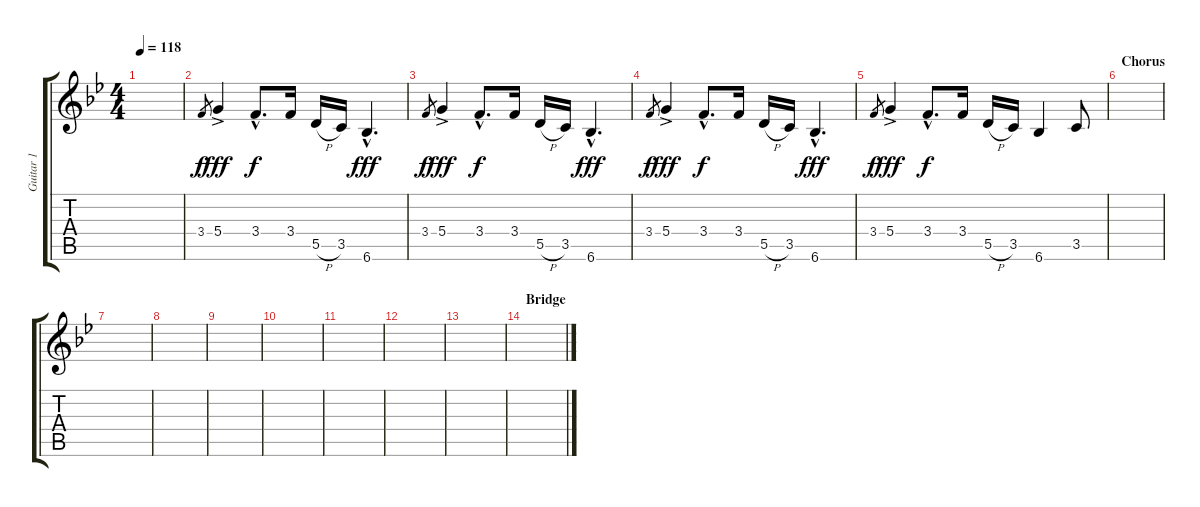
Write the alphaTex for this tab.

\track ("Guitar 1" "Guitar 1") {instrument distortionguitar}
\staff {score tabs}
\tuning (E4 B3 G3 D3 A2 E2) {hide}
\ts (4 4)
\tempo 118
\clef g2
\ks bb
|
3.4.8{gr} 5.4{ac}.4{dy fff} 3.4{hac}.8{d dy f} 3.4.16 5.5{h}.16 3.5.16 6.6{hac}.4{d dy fff} |
3.4.8{gr dy f} 5.4{ac}.4{dy fff} 3.4{hac}.8{d dy f} 3.4.16 5.5{h}.16 3.5.16 6.6{hac}.4{d dy fff} |
3.4.8{gr dy f} 5.4{ac}.4{dy fff} 3.4{hac}.8{d dy f} 3.4.16 5.5{h}.16 3.5.16 6.6{hac}.4{d dy fff} |
3.4.8{gr dy f} 5.4{ac}.4{dy fff} 3.4{hac}.8{d dy f} 3.4.16 5.5{h}.16 3.5.16 6.6.4 3.5.8 |
\section ("" "Chorus")
|
|
|
|
|
|
|
|
\section ("" "Bridge")
